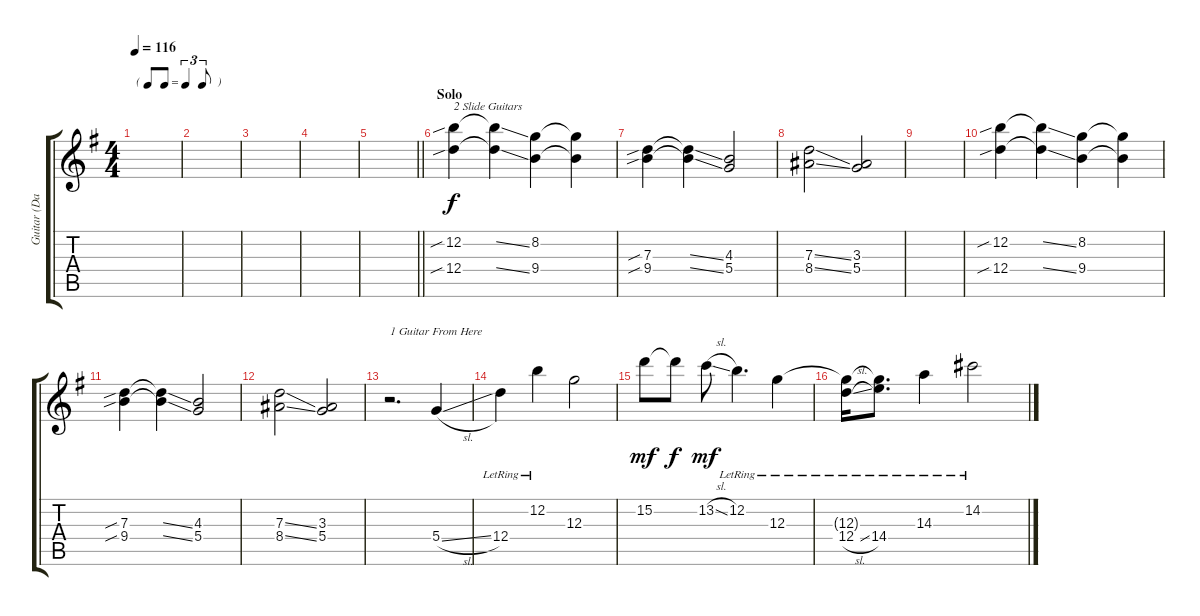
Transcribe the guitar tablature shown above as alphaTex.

\track ("Guitar (David Gilmour)" "Guitar (Da") {instrument electricguitarjazz}
\staff {score tabs}
\tuning (E4 B3 G3 D3 A2 E2) {hide}
\ts (4 4)
\tf triplet8th
\tempo 116
\clef g2
\ks g
|
|
|
|
\barLineRight lightlight
|
\section ("" "Solo")
(12.2{sib} 12.4{sib}).4{txt "2 Slide Guitars"} (12.2{ss t} 12.4{ss t}).4 (8.2 9.4).4 (8.2{t} 9.4{t}).4 |
(7.3{sib} 9.4{sib}).4 (7.3{ss t} 9.4{ss t}).4 (4.3 5.4).2 |
(7.3{ss} 8.4{ss}).2 (3.3 5.4).2 |
|
(12.2{sib} 12.4{sib}).4 (12.2{ss t} 12.4{ss t}).4 (8.2 9.4).4 (8.2{t} 9.4{t}).4 |
(7.3{sib} 9.4{sib}).4 (7.3{ss t} 9.4{ss t}).4 (4.3 5.4).2 |
(7.3{ss} 8.4{ss}).2 (3.3 5.4).2 |
r.2{d txt "1 Guitar From Here"} 5.4{sl}.4 |
12.4{lr}.4 12.2{lr}.4 12.3.2 |
15.2.8{dy mf} 15.2{t}.8{dy f} 13.2{sl}.8{dy mf} 12.2{lr}.4{d} 12.3{lr}.4 |
(12.3{t} 12.4{sl lr}).16 (12.3{t} 14.4{lr}).8{d} 14.3{lr}.4 14.2{lr}.2
